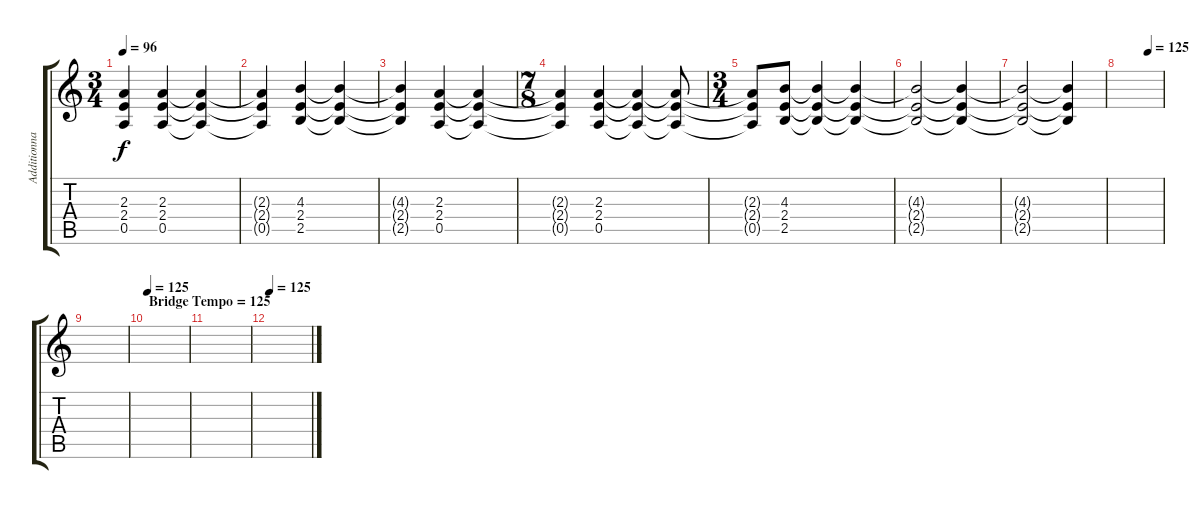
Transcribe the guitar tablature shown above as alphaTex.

\track ("Additionnal Guitar" "Additionna") {instrument distortionguitar}
\staff {score tabs}
\tuning (E4 B3 G3 D3 A2 E2) {hide}
\ts (3 4)
\tempo 96
\clef g2
\ks c
(2.3{t} 2.4{t} 0.5{t}).4{dy f} (2.3 2.4 0.5).4 (2.3{t} 2.4{t} 0.5{t}).4 |
(2.3{t} 2.4{t} 0.5{t}).4 (4.3 2.4 2.5).4 (4.3{t} 2.4{t} 2.5{t}).4 |
(4.3{t} 2.4{t} 2.5{t}).4 (2.3 2.4 0.5).4 (2.3{t} 2.4{t} 0.5{t}).4 |
\ts (7 8)
(2.3{t} 2.4{t} 0.5{t}).4 (2.3 2.4 0.5).4 (2.3{t} 2.4{t} 0.5{t}).4 (2.3{t} 2.4{t} 0.5{t}).8 |
\ts (3 4)
(2.3{t} 2.4{t} 0.5{t}).8 (4.3 2.4 2.5).8{volume 0} (4.3{t} 2.4{t} 2.5{t}).4 (4.3{t} 2.4{t} 2.5{t}).4 |
(4.3{t} 2.4{t} 2.5{t}).2 (4.3{t} 2.4{t} 2.5{t}).4 |
(4.3{t} 2.4{t} 2.5{t}).2 (4.3{t} 2.4{t} 2.5{t}).4 |
\tempo (125 0.6666666666666666)
|
|
\section ("" "Bridge Tempo = 125")
\tempo 125
|
|
\tempo 125
